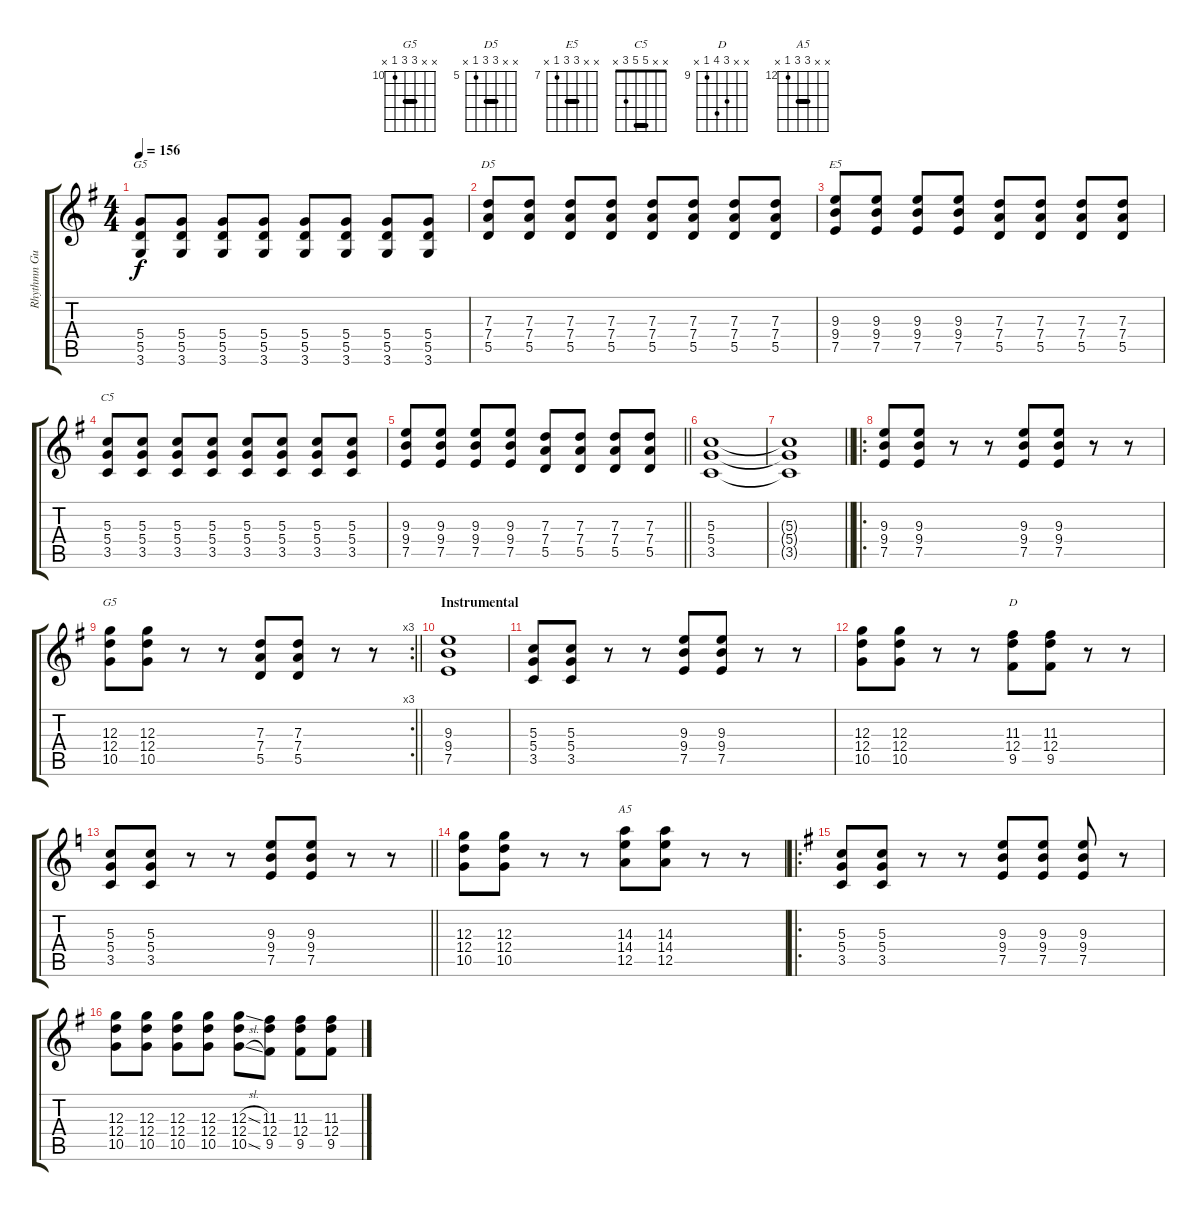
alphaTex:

\track ("Rhythmn Guitar" "Rhythmn Gu") {instrument overdrivenguitar}
\staff {score tabs}
\tuning (E4 B3 G3 D3 A2 E2) {hide}
\chord ("G5" x x x 5 5 3) {barre 5}
\chord ("D5" x x 7 7 5 x) {firstfret 5 barre 7}
\chord ("E5" x x 9 9 7 x) {firstfret 7 barre 9}
\chord ("C5" x x 5 5 3 x) {barre 5}
\chord ("G5" x x 12 12 10 x) {firstfret 10 barre 12}
\chord ("D" x x 11 12 9 x) {firstfret 9}
\chord ("A5" x x 14 14 12 x) {firstfret 12 barre 14}
\ts (4 4)
\tempo 156
\clef g2
\ks g
(5.4 5.5 3.6).8{ch "G5" dy f} (5.4 5.5 3.6).8 (5.4 5.5 3.6).8 (5.4 5.5 3.6).8 (5.4 5.5 3.6).8 (5.4 5.5 3.6).8 (5.4 5.5 3.6).8 (5.4 5.5 3.6).8 |
(7.3 7.4 5.5).8{ch "D5"} (7.3 7.4 5.5).8 (7.3 7.4 5.5).8 (7.3 7.4 5.5).8 (7.3 7.4 5.5).8 (7.3 7.4 5.5).8 (7.3 7.4 5.5).8 (7.3 7.4 5.5).8 |
(9.3 9.4 7.5).8{ch "E5"} (9.3 9.4 7.5).8 (9.3 9.4 7.5).8 (9.3 9.4 7.5).8 (7.3 7.4 5.5).8 (7.3 7.4 5.5).8 (7.3 7.4 5.5).8 (7.3 7.4 5.5).8 |
(5.3 5.4 3.5).8{ch "C5"} (5.3 5.4 3.5).8 (5.3 5.4 3.5).8 (5.3 5.4 3.5).8 (5.3 5.4 3.5).8 (5.3 5.4 3.5).8 (5.3 5.4 3.5).8 (5.3 5.4 3.5).8 |
\barLineRight lightlight
(9.3 9.4 7.5).8 (9.3 9.4 7.5).8 (9.3 9.4 7.5).8 (9.3 9.4 7.5).8 (7.3 7.4 5.5).8 (7.3 7.4 5.5).8 (7.3 7.4 5.5).8 (7.3 7.4 5.5).8 |
(5.3 5.4 3.5).1 |
\barLineRight lightlight
(5.3{t} 5.4{t} 3.5{t}).1 |
\ro
(9.3 9.4 7.5).8 (9.3 9.4 7.5).8 r.8 r.8 (9.3 9.4 7.5).8 (9.3 9.4 7.5).8 r.8 r.8 |
\rc 3
\barLineRight lightlight
(12.3 12.4 10.5).8{ch "G5"} (12.3 12.4 10.5).8 r.8 r.8 (7.3 7.4 5.5).8 (7.3 7.4 5.5).8 r.8 r.8 |
\section ("" "Instrumental")
(9.3 9.4 7.5).1 |
(5.3 5.4 3.5).8 (5.3 5.4 3.5).8 r.8 r.8 (9.3 9.4 7.5).8 (9.3 9.4 7.5).8 r.8 r.8 |
(12.3 12.4 10.5).8 (12.3 12.4 10.5).8 r.8 r.8 (11.3 12.4 9.5).8{ch "D"} (11.3 12.4 9.5).8 r.8 r.8 |
\barLineRight lightlight
\ks c
(5.3 5.4 3.5).8 (5.3 5.4 3.5).8 r.8 r.8 (9.3 9.4 7.5).8 (9.3 9.4 7.5).8 r.8 r.8 |
(12.3 12.4 10.5).8 (12.3 12.4 10.5).8 r.8 r.8 (14.3 14.4 12.5).8{ch "A5"} (14.3 14.4 12.5).8 r.8 r.8 |
\ro
\ks g
(5.3 5.4 3.5).8 (5.3 5.4 3.5).8 r.8 r.8 (9.3 9.4 7.5).8 (9.3 9.4 7.5).8 (9.3 9.4 7.5).8 r.8 |
(12.3 12.4 10.5).8 (12.3 12.4 10.5).8 (12.3 12.4 10.5).8 (12.3 12.4 10.5).8 (12.3{sl} 12.4 10.5{sl}).8 (11.3 12.4 9.5).8 (11.3 12.4 9.5).8 (11.3 12.4 9.5).8
